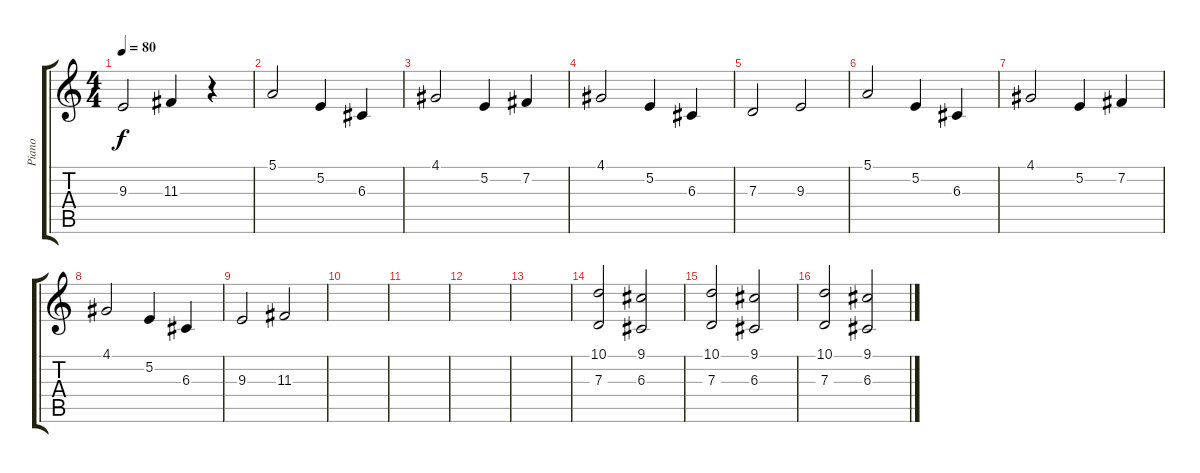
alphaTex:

\track ("Piano" "Piano") {instrument acousticgrandpiano}
\staff {score tabs}
\tuning (E4 B3 G3 D3 A2 E2) {hide}
\ts (4 4)
\tempo 80
\clef g2
\ks c
9.3.2{dy f} 11.3.4 r.4 |
5.1.2 5.2.4 6.3.4 |
4.1.2 5.2.4 7.2.4 |
4.1.2 5.2.4 6.3.4 |
7.3.2 9.3.2 |
5.1.2 5.2.4 6.3.4 |
4.1.2 5.2.4 7.2.4 |
4.1.2 5.2.4 6.3.4 |
9.3.2 11.3.2 |
|
|
|
|
(10.1 7.3).2 (9.1 6.3).2 |
(10.1 7.3).2 (9.1 6.3).2 |
(10.1 7.3).2 (9.1 6.3).2
